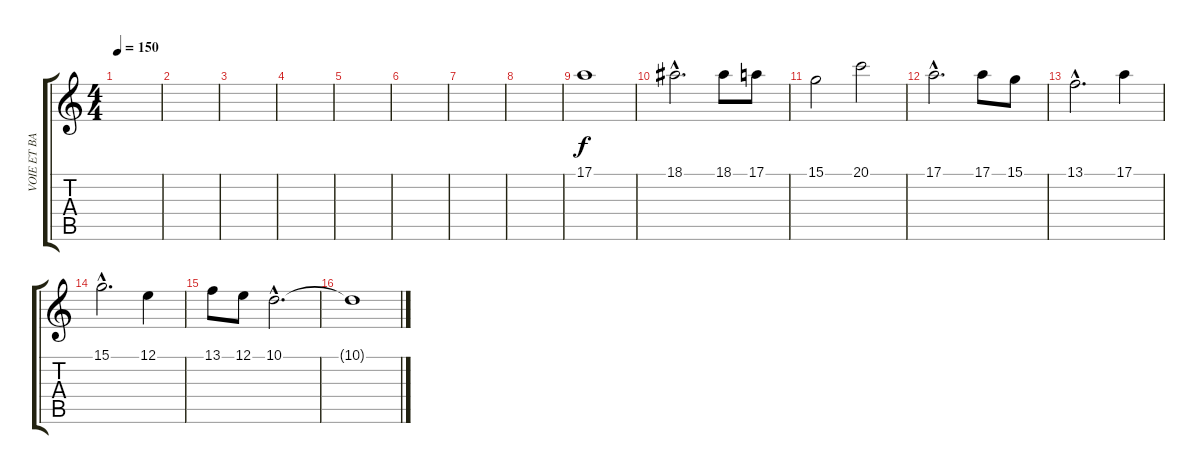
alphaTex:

\track ("VOIE ET BACKING VOCAL" "VOIE ET BA") {instrument stringensemble1}
\staff {score tabs}
\tuning (E4 B3 G3 D3 A2 E2) {hide}
\ts (4 4)
\section ("" "")
\tempo 150
\clef g2
\ks c
|
|
|
|
|
|
|
|
17.1.1 |
18.1{hac}.2{d} 18.1.8 17.1.8 |
15.1.2 20.1.2 |
17.1{hac}.2{d} 17.1.8 15.1.8 |
13.1{hac}.2{d} 17.1.4 |
15.1{hac}.2{d} 12.1.4 |
13.1.8 12.1.8 10.1{hac}.2{d} |
10.1{t}.1{volume 2}
